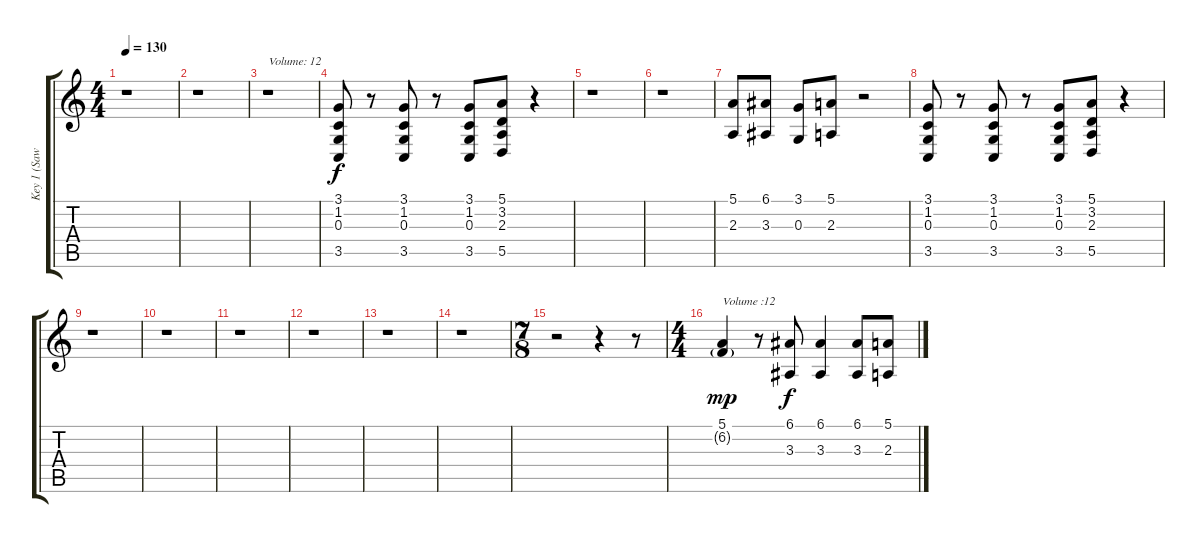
\track ("Key 1 (Sawtooth)" "Key 1 (Saw") {instrument lead2sawtooth}
\staff {score tabs}
\tuning (E4 B3 G3 D3 A2 E2) {hide}
\ts (4 4)
\tempo 130
\clef g2
\ks c
r.1{dy f} |
r.1 |
r.1{txt "Volume: 12"} |
(3.1 1.2 0.3 3.5).8 r.8 (3.1 1.2 0.3 3.5).8 r.8 (3.1 1.2 0.3 3.5).8 (5.1 3.2 2.3 5.5).8 r.4 |
r.1 |
r.1 |
(5.1 2.3).8 (6.1 3.3).8 (3.1 0.3).8 (5.1 2.3).8 r.2 |
(3.1 1.2 0.3 3.5).8 r.8 (3.1 1.2 0.3 3.5).8 r.8 (3.1 1.2 0.3 3.5).8 (5.1 3.2 2.3 5.5).8 r.4 |
r.1 |
r.1 |
r.1 |
r.1 |
r.1 |
r.1 |
\ts (7 8)
r.2 r.4 r.8 |
\ts (4 4)
(5.1 6.2{g}).4{txt "Volume :12" dy mp} r.8 (6.1 3.3).8{dy f} (6.1 3.3).4 (6.1 3.3).8 (5.1 2.3).8
